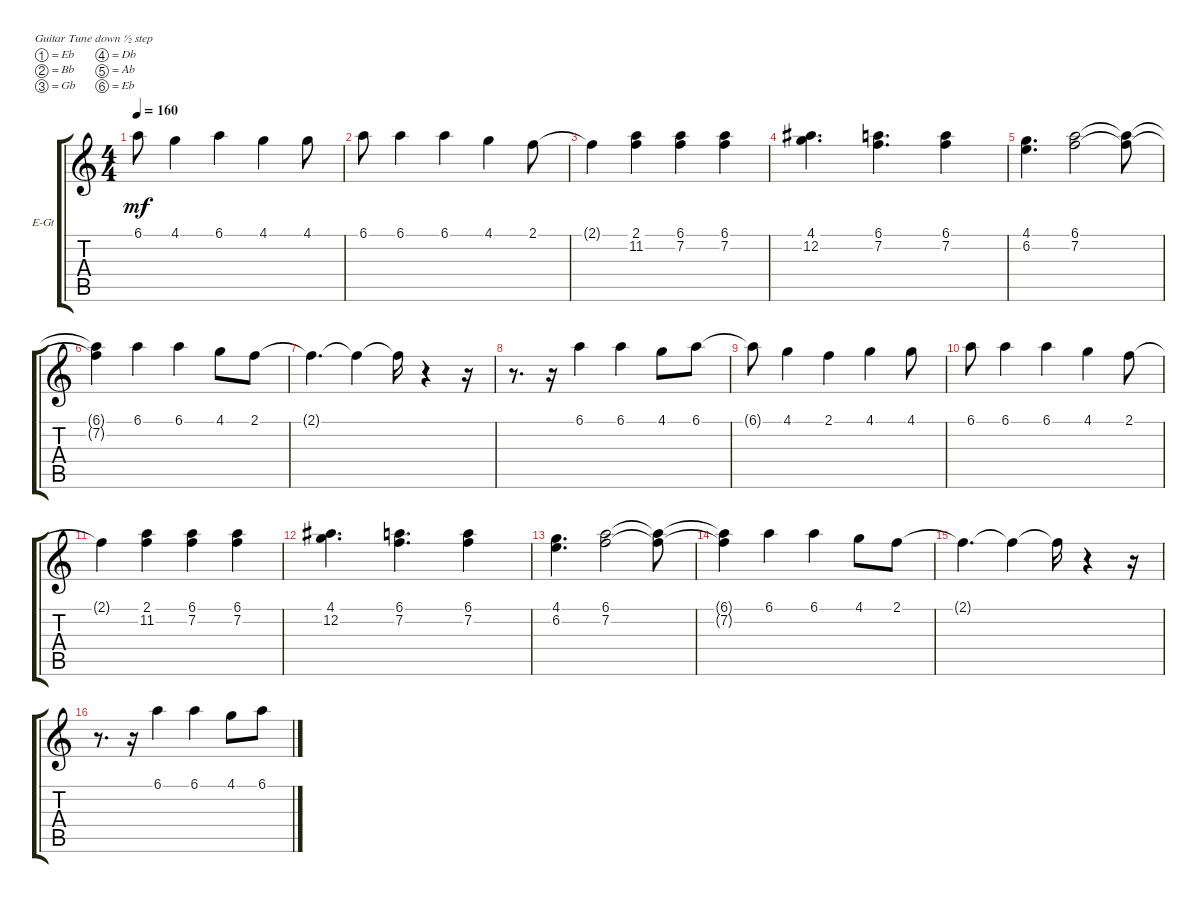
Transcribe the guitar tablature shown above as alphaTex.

\bracketExtendMode groupsimilarinstruments
\firstSystemTrackNameOrientation horizontal
\otherSystemsTrackNameOrientation horizontal
\track ("Vocals" "E-Gt") {instrument electricguitarclean}
\staff {score tabs}
\tuning (Eb4 Bb3 Gb3 Db3 Ab2 Eb2)
\ts (4 4)
\tempo 160
\clef g2
\ks c
6.1{t}.8{dy mf} 4.1.4 6.1.4 4.1.4 4.1.8 |
6.1.8 6.1.4 6.1.4 4.1.4 2.1.8 |
2.1{t}.4 (2.1 11.2).4 (7.2 6.1).4 (7.2 6.1).4 |
(4.1 12.2).4{d} (7.2 6.1).4{d} (7.2 6.1).4 |
(6.2 4.1).4{d} (7.2 6.1).2 (7.2{t} 6.1{t}).8 |
(7.2{t} 6.1{t}).4 6.1.4 6.1.4 4.1.8 2.1.8 |
2.1{t}.4{d} 2.1{t}.4 2.1{t}.16 r.4 r.16 |
r.8{d} r.16 6.1.4 6.1.4 4.1.8 6.1.8 |
6.1{t}.8 4.1.4 2.1.4 4.1.4 4.1.8 |
6.1.8 6.1.4 6.1.4 4.1.4 2.1.8 |
2.1{t}.4 (2.1 11.2).4 (7.2 6.1).4 (7.2 6.1).4 |
(4.1 12.2).4{d} (7.2 6.1).4{d} (7.2 6.1).4 |
(6.2 4.1).4{d} (7.2 6.1).2 (7.2{t} 6.1{t}).8 |
(7.2{t} 6.1{t}).4 6.1.4 6.1.4 4.1.8 2.1.8 |
2.1{t}.4{d} 2.1{t}.4 2.1{t}.16 r.4 r.16 |
r.8{d} r.16 6.1.4 6.1.4 4.1.8 6.1.8
